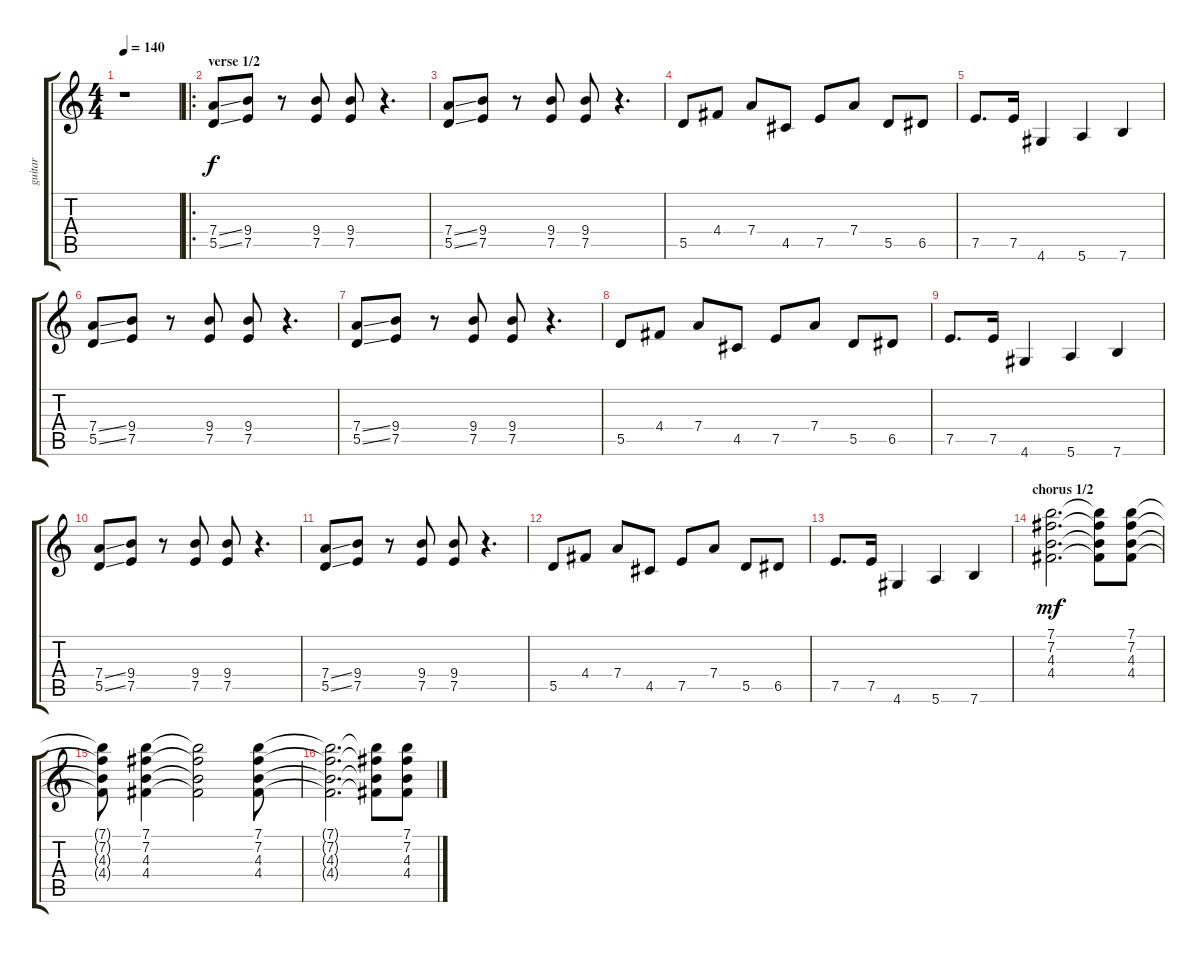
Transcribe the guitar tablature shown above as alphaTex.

\track ("guitar" "guitar") {instrument distortionguitar}
\staff {score tabs}
\tuning (E4 B3 G3 D3 A2 E2) {hide}
\ts (4 4)
\tempo 140
\clef g2
\ks c
r.1{dy f} |
\ro
\section ("" "verse 1/2")
(7.4{ss} 5.5{ss}).8 (9.4 7.5).8 r.8 (9.4 7.5).8 (9.4 7.5).8 r.4{d} |
(7.4{ss} 5.5{ss}).8 (9.4 7.5).8 r.8 (9.4 7.5).8 (9.4 7.5).8 r.4{d} |
5.5.8 4.4.8 7.4.8 4.5.8 7.5.8 7.4.8 5.5.8 6.5.8 |
7.5.8{d} 7.5.16 4.6.4 5.6.4 7.6.4 |
(7.4{ss} 5.5{ss}).8 (9.4 7.5).8 r.8 (9.4 7.5).8 (9.4 7.5).8 r.4{d} |
(7.4{ss} 5.5{ss}).8 (9.4 7.5).8 r.8 (9.4 7.5).8 (9.4 7.5).8 r.4{d} |
5.5.8 4.4.8 7.4.8 4.5.8 7.5.8 7.4.8 5.5.8 6.5.8 |
7.5.8{d} 7.5.16 4.6.4 5.6.4 7.6.4 |
(7.4{ss} 5.5{ss}).8 (9.4 7.5).8 r.8 (9.4 7.5).8 (9.4 7.5).8 r.4{d} |
(7.4{ss} 5.5{ss}).8 (9.4 7.5).8 r.8 (9.4 7.5).8 (9.4 7.5).8 r.4{d} |
5.5.8 4.4.8 7.4.8 4.5.8 7.5.8 7.4.8 5.5.8 6.5.8 |
7.5.8{d} 7.5.16 4.6.4 5.6.4 7.6.4 |
\section ("" "chorus 1/2")
(7.1 7.2 4.3 4.4).2{d dy mf} (7.1{t} 7.2{t} 4.3{t} 4.4{t}).8 (7.1 7.2 4.3 4.4).8 |
(7.1{t} 7.2{t} 4.3{t} 4.4{t}).8 (7.1 7.2 4.3 4.4).4 (7.1{t} 7.2{t} 4.3{t} 4.4{t}).2 (7.1 7.2 4.3 4.4).8 |
(7.1{t} 7.2{t} 4.3{t} 4.4{t}).2{d} (7.1{t} 7.2{t} 4.3{t} 4.4{t}).8 (7.1 7.2 4.3 4.4).8
